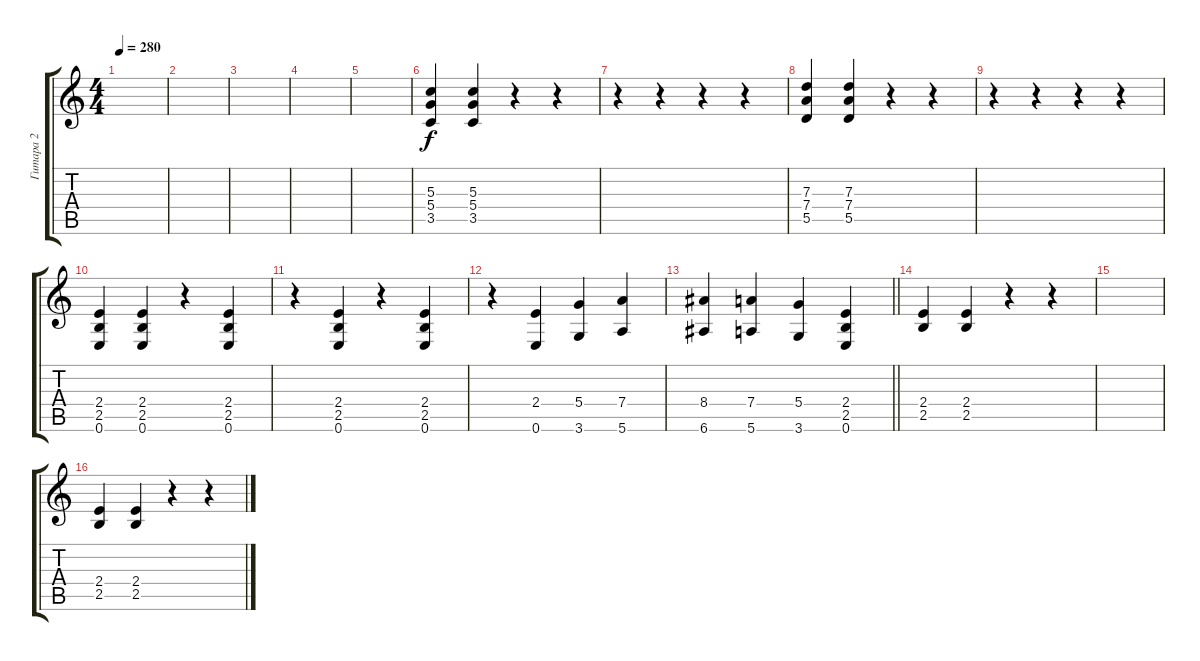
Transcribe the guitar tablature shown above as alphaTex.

\track ("Гитара 2" "Гитара 2") {instrument overdrivenguitar}
\staff {score tabs}
\tuning (E4 B3 G3 D3 A2 E2) {hide}
\ts (4 4)
\tempo 280
\clef g2
\ks c
|
|
|
|
|
(5.3 5.4 3.5).4 (5.3 5.4 3.5).4 r.4 r.4 |
r.4 r.4 r.4 r.4 |
(7.3 7.4 5.5).4 (7.3 7.4 5.5).4 r.4 r.4 |
r.4 r.4 r.4 r.4 |
(2.4 2.5 0.6).4 (2.4 2.5 0.6).4 r.4 (2.4 2.5 0.6).4 |
r.4 (2.4 2.5 0.6).4 r.4 (2.4 2.5 0.6).4 |
r.4 (2.4 0.6).4 (5.4 3.6).4 (7.4 5.6).4 |
\barLineRight lightlight
(8.4 6.6).4 (7.4 5.6).4 (5.4 3.6).4 (2.4 2.5 0.6).4 |
(2.4 2.5).4 (2.4 2.5).4 r.4 r.4 |
|
(2.4 2.5).4 (2.4 2.5).4 r.4 r.4
